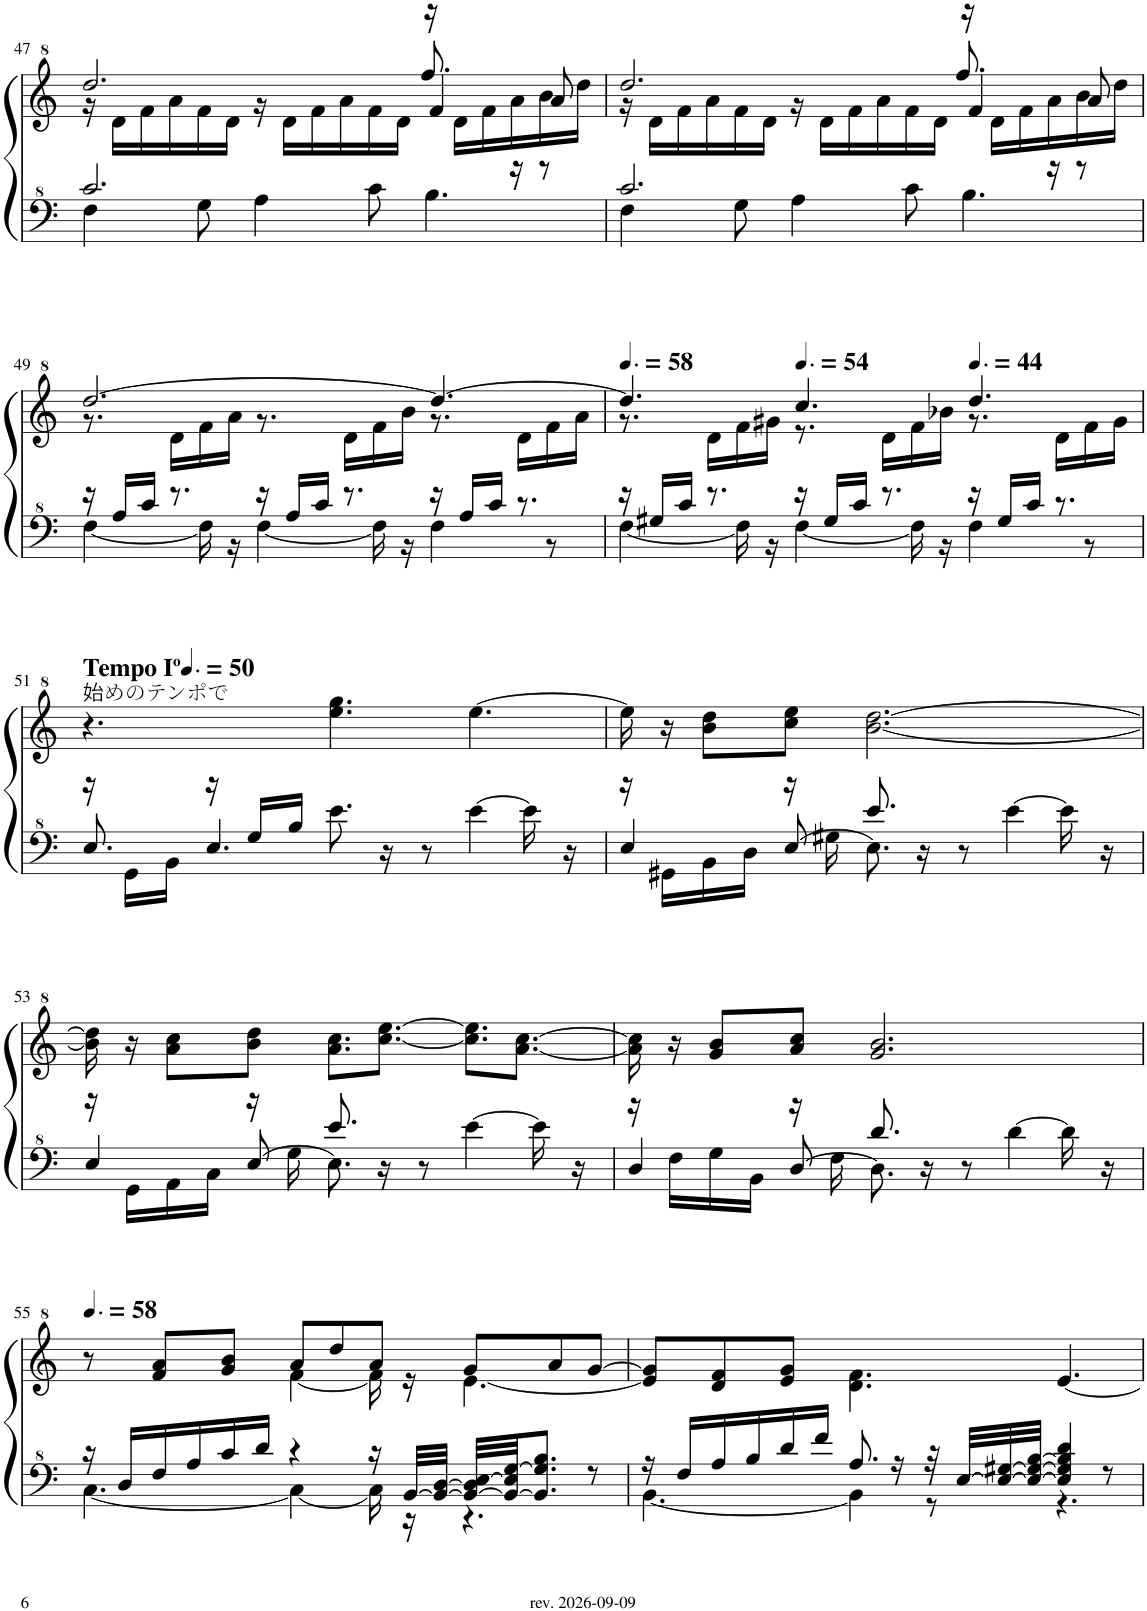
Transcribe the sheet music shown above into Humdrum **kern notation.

**kern	**kern
*part2	*part1
*staff2	*staff1
*I"パンフルート	*I"パンフルート
!!LO:PB:g=z
*clefF^4	*clefG^2
*k[]	*k[]
*M9/8	*M9/8
=47	=47
*^	*^
*	*	*	*^
2.cc/	4f\	2.ddd/	16r	2.ryy
.	.	.	16dd\LL	.
.	.	.	16ff\	.
.	.	.	16aa\	.
.	8g\	.	16ff\	.
.	.	.	16dd\JJ	.
.	4a\	.	16r	.
.	.	.	16dd\LL	.
.	.	.	16ff\	.
.	.	.	16aa\	.
.	8cc\	.	16ff\	.
.	.	.	16dd\JJ	.
4.ryy	4.b\	4ff/	16r	8.fff/
.	.	.	16dd\LL	.
.	.	.	16ff\	.
.	.	.	16aa\	16r
.	.	8aa/	16bb\	8r
.	.	.	16ddd\JJ	.
=48	=48	=48	=48	=48
2.cc/	4f\	2.ddd/	16r	2.ryy
.	.	.	16dd\LL	.
.	.	.	16ff\	.
.	.	.	16aa\	.
.	8g\	.	16ff\	.
.	.	.	16dd\JJ	.
.	4a\	.	16r	.
.	.	.	16dd\LL	.
.	.	.	16ff\	.
.	.	.	16aa\	.
.	8cc\	.	16ff\	.
.	.	.	16dd\JJ	.
4.ryy	4.b\	4ff/	16r	8.fff/
.	.	.	16dd\LL	.
.	.	.	16ff\	.
.	.	.	16aa\	16r
.	.	8aa/	16bb\	8r
.	.	.	16ddd\JJ	.
*	*	*	*v	*v
!!LO:LB:g=z
=49	=49	=49	=49
16r	[4f\	[2.ddd/	8.r
16a/LL	.	.	.
16cc/JJ	.	.	.
8.r	.	.	16dd\LL
.	16f\]	.	16ff\
.	16r	.	16aa\JJ
16r	[4f\	.	8.r
16a/LL	.	.	.
16cc/JJ	.	.	.
8.r	.	.	16dd\LL
.	16f\]	.	16ff\
.	16r	.	16bb\JJ
16r	4f\	4.ddd/_	8.r
16a/LL	.	.	.
16cc/JJ	.	.	.
8.r	.	.	16dd\LL
.	8r	.	16ff\
.	.	.	16aa\JJ
=50	=50	=50	=50
*	*	*MM87	*
16r	[4f\	4.ddd/]	8.r
16g#X/LL	.	.	.
16cc/JJ	.	.	.
8.r	.	.	16dd\LL
.	16f\]	.	16ff\
.	16r	.	16gg#X\JJ
*	*	*MM81	*
16r	[4f\	4.ccc/	8.r
16g#/LL	.	.	.
16cc/JJ	.	.	.
8.r	.	.	16dd\LL
.	16f\]	.	16ff\
.	16r	.	16bb-X\JJ
*	*	*MM66	*
16r	4f\	4.ddd/	8.r
16g#/LL	.	.	.
16cc/JJ	.	.	.
8.r	.	.	16dd\LL
.	8r	.	16ff\
.	.	.	16gg#\JJ
*	*	*v	*v
!!LO:LB:g=z
=51	=51	=51
*	*	*MM75
*	*	*^
!	!	!LO:TX:a:B:t=Tempo I	!
!	!	!LO:TX:a:t=o	!
!	!	!LO:TX:a:t=始めのテンポで	!
*	*	*v	*v
16r	8.e/	4.r
16G\LL	.	.
16B\JJ	.	.
16r	4.e/	.
16g/LL	.	.
16b/JJ	.	.
8.ee\	.	4.eee\ 4.ggg\
16r	2ryy	.
8r	.	.
[4ee\	.	[4.eee\
16ee\]	.	.
16r	16ryy	.
=52	=52	=52
16r	4e/	16eee\]
16G#X\LL	.	16r
16B\	.	8bb\ 8ddd\L
16d\JJ	.	.
16r	[8e/	8ccc\ 8eee\J
16g#X\	.	.
8.ee/	8.e\]	[2.bb\ [2.ddd\
16r	2ryy	.
8r	.	.
[4ee\	.	.
16ee\]	.	.
16r	16ryy	.
!!LO:LB:g=z
=53	=53	=53
16r	4e/	16bb\] 16ddd\]
16G\LL	.	16r
16A\	.	8aa\ 8ccc\L
16c\JJ	.	.
16r	[8e/	8bb\ 8ddd\J
16g\	.	.
8.ee/	8.e\]	8.aa\ 8.ccc\L
16r	2ryy	[8.ccc\ [8.eee\J
8r	.	.
[4ee\	.	8.ccc\] 8.eee\]L
.	.	[8.aa\ [8.ccc\J
16ee\]	.	.
16r	16ryy	.
=54	=54	=54
16r	4d/	16aa\] 16ccc\]
16f\LL	.	16r
16g\	.	8gg/ 8bb/L
16B\JJ	.	.
16r	[8d/	8aa/ 8ccc/J
16f\	.	.
8.dd/	8.d\]	2.gg/ 2.bb/
16r	2ryy	.
8r	.	.
[4dd\	.	.
16dd\]	.	.
16r	16ryy	.
!!LO:LB:g=z
=55	=55	=55
*	*	*MM87
*	*	*^
16r	[4.c\	8r	4.ryy
16d/LL	.	.	.
16f/	.	8ff/ 8aa/L	.
16a/	.	.	.
16cc/	.	8gg/ 8bb/J	.
16dd/JJ	.	.	.
4r	4c\_	8aa/L	[4ff\
.	.	8ddd/	.
16r	16c\]	8aa/J	16ff\]
[32B/LLL	16r	.	16r
32B/_ [32d/JJJ	.	.	.
32B/_ 32d/] [32e/LLL	4.r	8gg/L	[4.ee\
32B/_ 32e/] [32g/JJ	.	.	.
8.B/] 8.g/] 8.b/J	.	.	.
.	.	8aa/	.
8r	.	[8gg/J	.
*	*	*v	*v
=56	=56	=56
16r	[4.B\	8ee/] 8gg/]L
16f/LL	.	.
16a/	.	8dd/ 8ff/
16b/	.	.
16dd/	.	8ee/ 8gg/J
16ff/JJ	.	.
8.a/	4B\]	4.dd\ 4.ff\
16r	.	.
32r	8r	.
[32e/LLL	.	.
32e/_ [32g#X/	.	.
32e/_ 32g#/_ [32b/JJJ	.	.
4e/] 4g#/] 4b/] 4dd/	4.r	[4.ee/
8r	.	.
*v	*v	*
=	=
*-	*-
